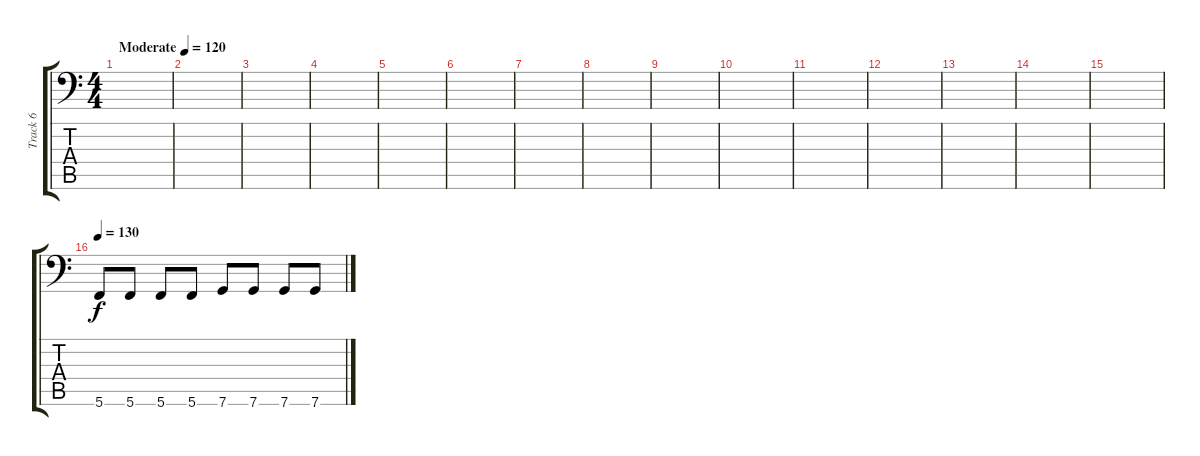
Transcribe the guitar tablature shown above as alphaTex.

\track ("Track 6" "Track 6") {instrument electricbassfinger}
\staff {score tabs}
\tuning (D3 A2 F2 C2 G1 C1) {hide}
\ts (4 4)
\section ("" "")
\tempo (120 "Moderate")
\clef f4
\ks c
|
|
|
|
|
|
|
|
|
|
|
|
|
|
|
\tempo 130
5.6.8 5.6.8 5.6.8 5.6.8 7.6.8 7.6.8 7.6.8 7.6.8
